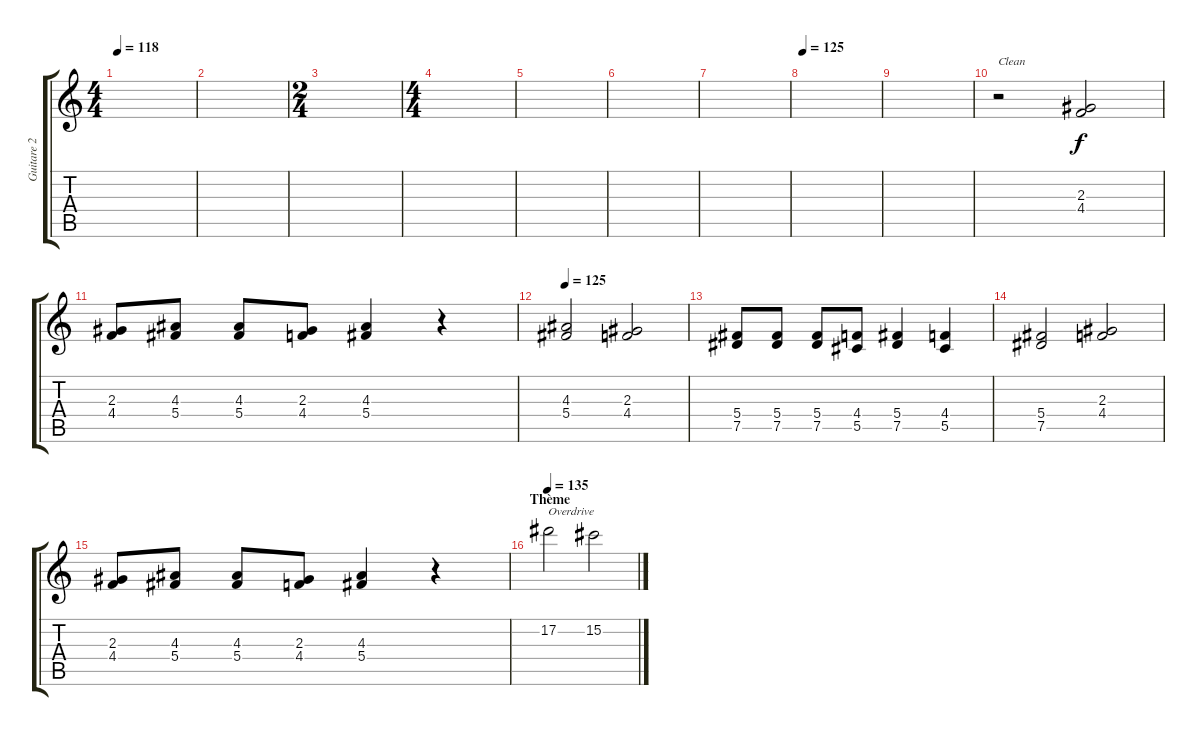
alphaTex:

\track ("Guitare 2" "Guitare 2") {instrument overdrivenguitar}
\staff {score tabs}
\tuning (Eb4 Bb3 Gb3 Db3 Ab2 Eb2) {hide}
\ts (4 4)
\tempo 118
\clef g2
\ks c
|
|
\ts (2 4)
|
\ts (4 4)
|
|
|
|
\tempo 125
|
|
r.2{txt "Clean" volume 10 instrument electricguitarclean} (2.3 4.4).2 |
(2.3 4.4).8 (4.3 5.4).8 (4.3 5.4).8 (2.3 4.4).8 (4.3 5.4).4 r.4 |
\tempo 125
(4.3 5.4).2{volume 10 instrument electricguitarclean} (2.3 4.4).2 |
(5.4 7.5).8 (5.4 7.5).8 (5.4 7.5).8 (4.4 5.5).8 (5.4 7.5).4 (4.4 5.5).4 |
(5.4 7.5).2 (2.3 4.4).2 |
(2.3 4.4).8 (4.3 5.4).8 (4.3 5.4).8 (2.3 4.4).8 (4.3 5.4).4 r.4 |
\section ("" "Thème")
\tempo 135
17.2.2{txt "Overdrive" instrument overdrivenguitar} 15.2.2
